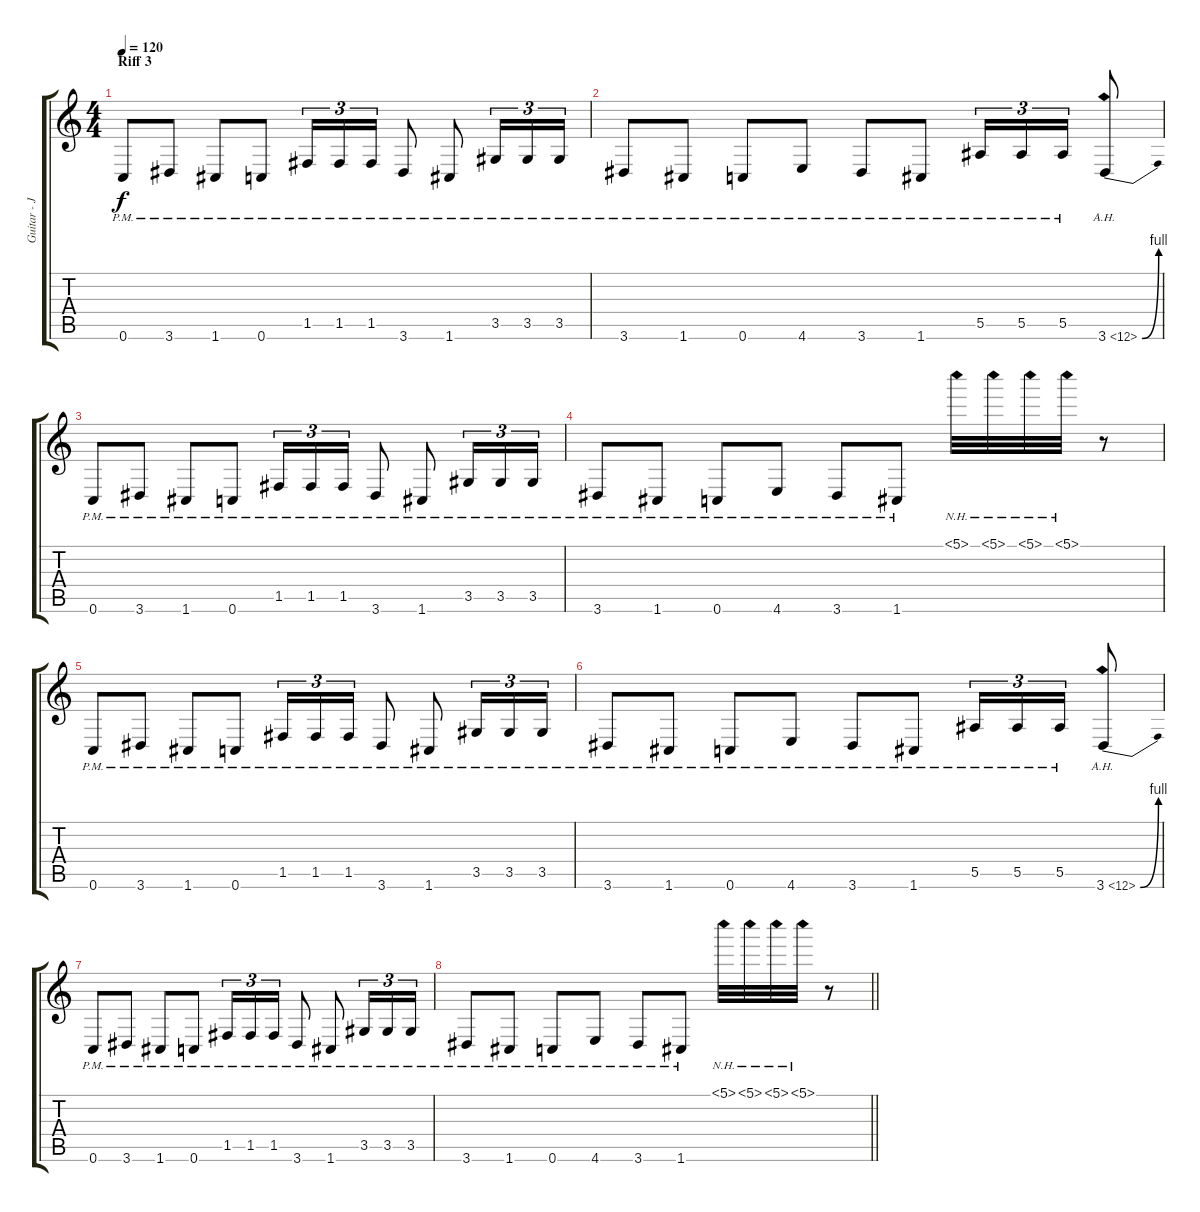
\track ("Guitar - Josh Hemandez" "Guitar - J") {instrument distortionguitar}
\staff {score tabs}
\tuning (C4 G3 Eb3 Bb2 F2 C2) {hide}
\ts (4 4)
\section ("" "Riff 3")
\tempo 120
\clef g2
\ks c
0.6{pm}.8{dy f} 3.6{pm}.8 1.6{pm}.8 0.6{pm}.8 1.5{pm}.16{tu (3 2)} 1.5{pm}.16{tu (3 2)} 1.5{pm}.16{tu (3 2)} 3.6{pm}.8 1.6{pm}.8 3.5{pm}.16{tu (3 2)} 3.5{pm}.16{tu (3 2)} 3.5{pm}.16{tu (3 2)} |
3.6{pm}.8 1.6{pm}.8 0.6{pm}.8 4.6{pm}.8 3.6{pm}.8 1.6{pm}.8 5.5{pm}.16{tu (3 2)} 5.5{pm}.16{tu (3 2)} 5.5{pm}.16{tu (3 2)} 3.6{be (bend 0 0 60 4) ah 9}.8 |
0.6{pm}.8 3.6{pm}.8 1.6{pm}.8 0.6{pm}.8 1.5{pm}.16{tu (3 2)} 1.5{pm}.16{tu (3 2)} 1.5{pm}.16{tu (3 2)} 3.6{pm}.8 1.6{pm}.8 3.5{pm}.16{tu (3 2)} 3.5{pm}.16{tu (3 2)} 3.5{pm}.16{tu (3 2)} |
3.6{pm}.8 1.6{pm}.8 0.6{pm}.8 4.6{pm}.8 3.6{pm}.8 1.6{pm}.8 5.1{nh}.32 5.1{nh}.32 5.1{nh}.32 5.1{nh}.32 r.8 |
0.6{pm}.8 3.6{pm}.8 1.6{pm}.8 0.6{pm}.8 1.5{pm}.16{tu (3 2)} 1.5{pm}.16{tu (3 2)} 1.5{pm}.16{tu (3 2)} 3.6{pm}.8 1.6{pm}.8 3.5{pm}.16{tu (3 2)} 3.5{pm}.16{tu (3 2)} 3.5{pm}.16{tu (3 2)} |
3.6{pm}.8 1.6{pm}.8 0.6{pm}.8 4.6{pm}.8 3.6{pm}.8 1.6{pm}.8 5.5{pm}.16{tu (3 2)} 5.5{pm}.16{tu (3 2)} 5.5{pm}.16{tu (3 2)} 3.6{be (bend 0 0 60 4) ah 9}.8 |
0.6{pm}.8 3.6{pm}.8 1.6{pm}.8 0.6{pm}.8 1.5{pm}.16{tu (3 2)} 1.5{pm}.16{tu (3 2)} 1.5{pm}.16{tu (3 2)} 3.6{pm}.8 1.6{pm}.8 3.5{pm}.16{tu (3 2)} 3.5{pm}.16{tu (3 2)} 3.5{pm}.16{tu (3 2)} |
\barLineRight lightlight
3.6{pm}.8 1.6{pm}.8 0.6{pm}.8 4.6{pm}.8 3.6{pm}.8 1.6{pm}.8 5.1{nh}.32 5.1{nh}.32 5.1{nh}.32 5.1{nh}.32 r.8
